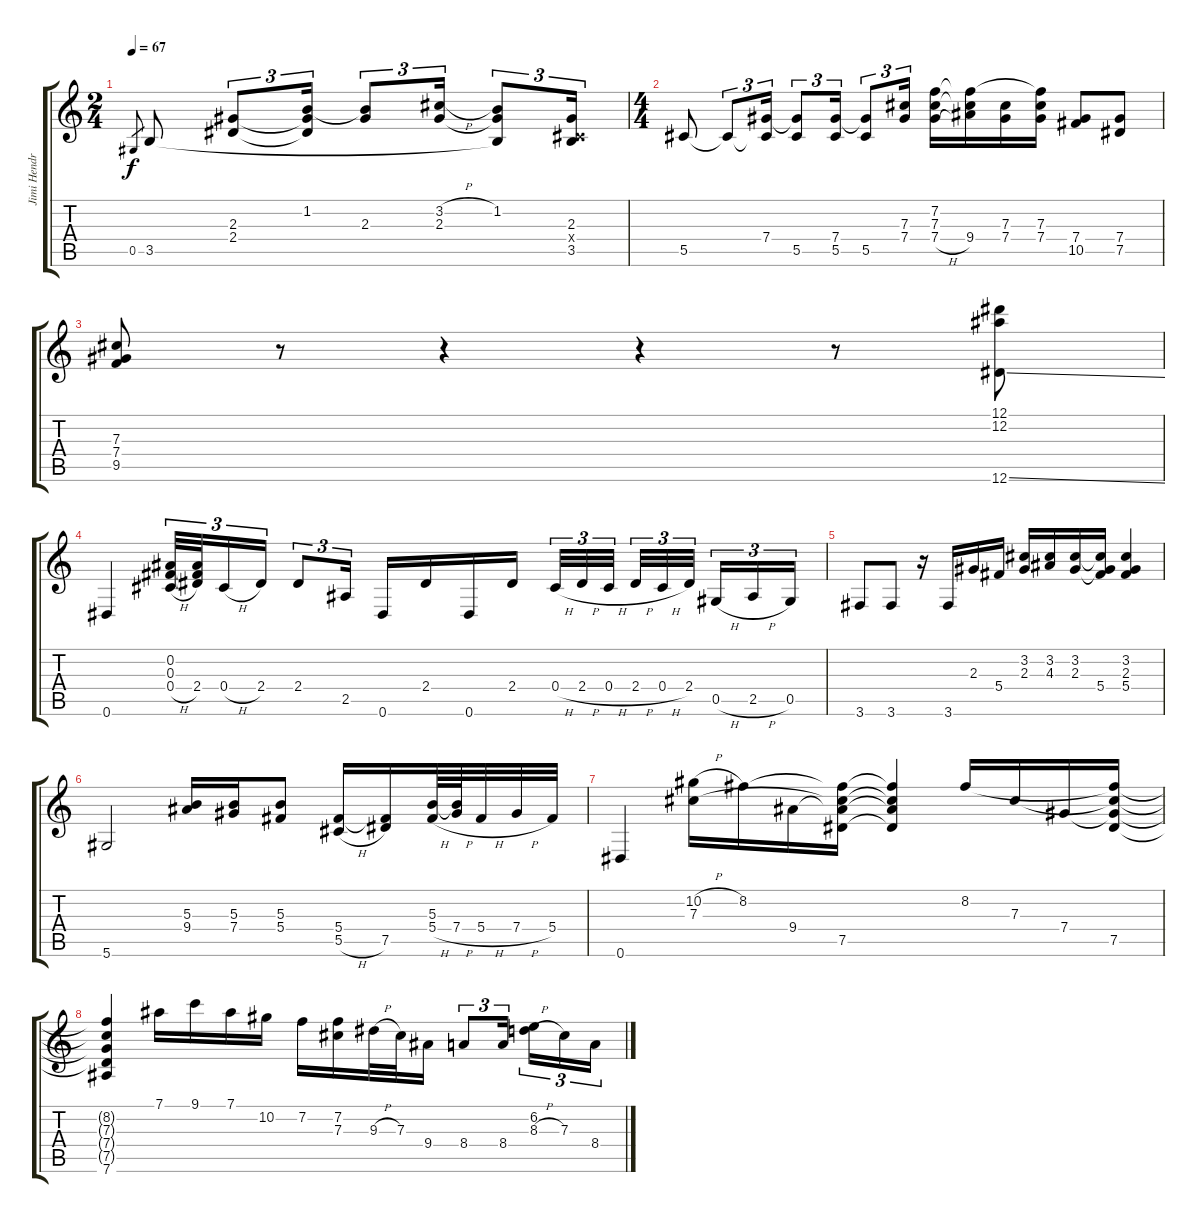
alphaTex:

\track ("Jimi Hendrix" "Jimi Hendr") {instrument electricguitarclean}
\staff {score tabs}
\tuning (Eb4 Bb3 Gb3 Db3 Ab2 Eb2) {hide}
\ts (2 4)
\tempo 67
\clef g2
\ks c
0.5.8{gr dy f} 3.5.8 (2.3 2.4).8{tu (3 2)} (1.2 2.3{t} 2.4{t}).16{tu (3 2)} (1.2{t} 2.3).8{tu (3 2)} (3.2{h} 2.3).16{tu (3 2)} (1.2 2.3{t} 3.5{t}).8{tu (3 2)} (2.3 0.4{x} 3.5).16{tu (3 2)} |
\ts (4 4)
5.5.8 5.5{t}.8{tu (3 2)} (7.4 5.5{t}).16{tu (3 2)} (7.4{t} 5.5).8{tu (3 2)} (7.4 5.5).16{tu (3 2)} (7.4{t} 5.5).8{tu (3 2)} (7.3 7.4).16{tu (3 2)} (7.2 7.3 7.4{h}).16 (7.2{t} 7.3{t} 9.4).16 (7.3 7.4).16 (7.2{t} 7.3 7.4).16 (7.4 10.5).8 (7.4 7.5).8 |
(7.3 7.4 9.5).8 r.8 r.4 r.4 r.8 (12.1 12.2 12.6{ss}).8 |
0.6.4 (0.2 0.3 0.4{h}).32{tu (3 2)} (0.2{t} 0.3{t} 2.4).32{tu (3 2)} 0.4{h}.16{tu (3 2)} 2.4.16{tu (3 2)} 2.4.8{tu (3 2)} 2.5.16{tu (3 2)} 0.6.16 2.4.16 0.6.16 2.4.16 0.4{h}.32{tu (3 2)} 2.4{h}.32{tu (3 2)} 0.4{h}.32{tu (3 2) beam splitsecondary} 2.4{h}.32{tu (3 2)} 0.4{h}.32{tu (3 2)} 2.4.32{tu (3 2) beam splitsecondary} 0.5{h}.16{tu (3 2)} 2.5{h}.16{tu (3 2)} 0.5.16{tu (3 2)} |
3.6.8 3.6.8 r.16 3.6.16 2.3.16 5.4.16 (3.2 2.3).16 (3.2 4.3).16 (3.2 2.3).16 (3.2{t} 2.3{t} 5.4).16 (3.2 2.3 5.4).4 |
5.6.2 (5.3 9.4).16 (5.3 7.4).16 (5.3 5.4).8 (5.4 5.5{h}).16 (5.4{t} 7.5).16 (5.3 5.4{h}).64 (5.3{t} 7.4{h}).64 5.4{h}.32 7.4{h}.32 5.4.32 |
0.6.4 (10.2{h} 7.3).16 8.2.16 9.4.16 (8.2{t} 7.3{t} 9.4{t} 7.5).16 (8.2{t} 7.3{t} 9.4{t} 7.5{t}).4 8.2.16 7.3.16 7.4.16 (8.2{t} 7.3{t} 7.4{t} 7.5).16 |
(8.2{t} 7.3{t} 7.4{t} 7.5{t} 7.6).4 7.1.16 9.1.16 7.1.16 10.2.16 7.2.16 (7.2 7.3).16 9.3{h}.32 7.3.32 9.4.16 8.4.8{tu (3 2)} 8.4.16{tu (3 2) beam splitsecondary} (6.2 8.3{h}).16{tu (3 2)} 7.3.16{tu (3 2)} 8.4.16{tu (3 2)}
